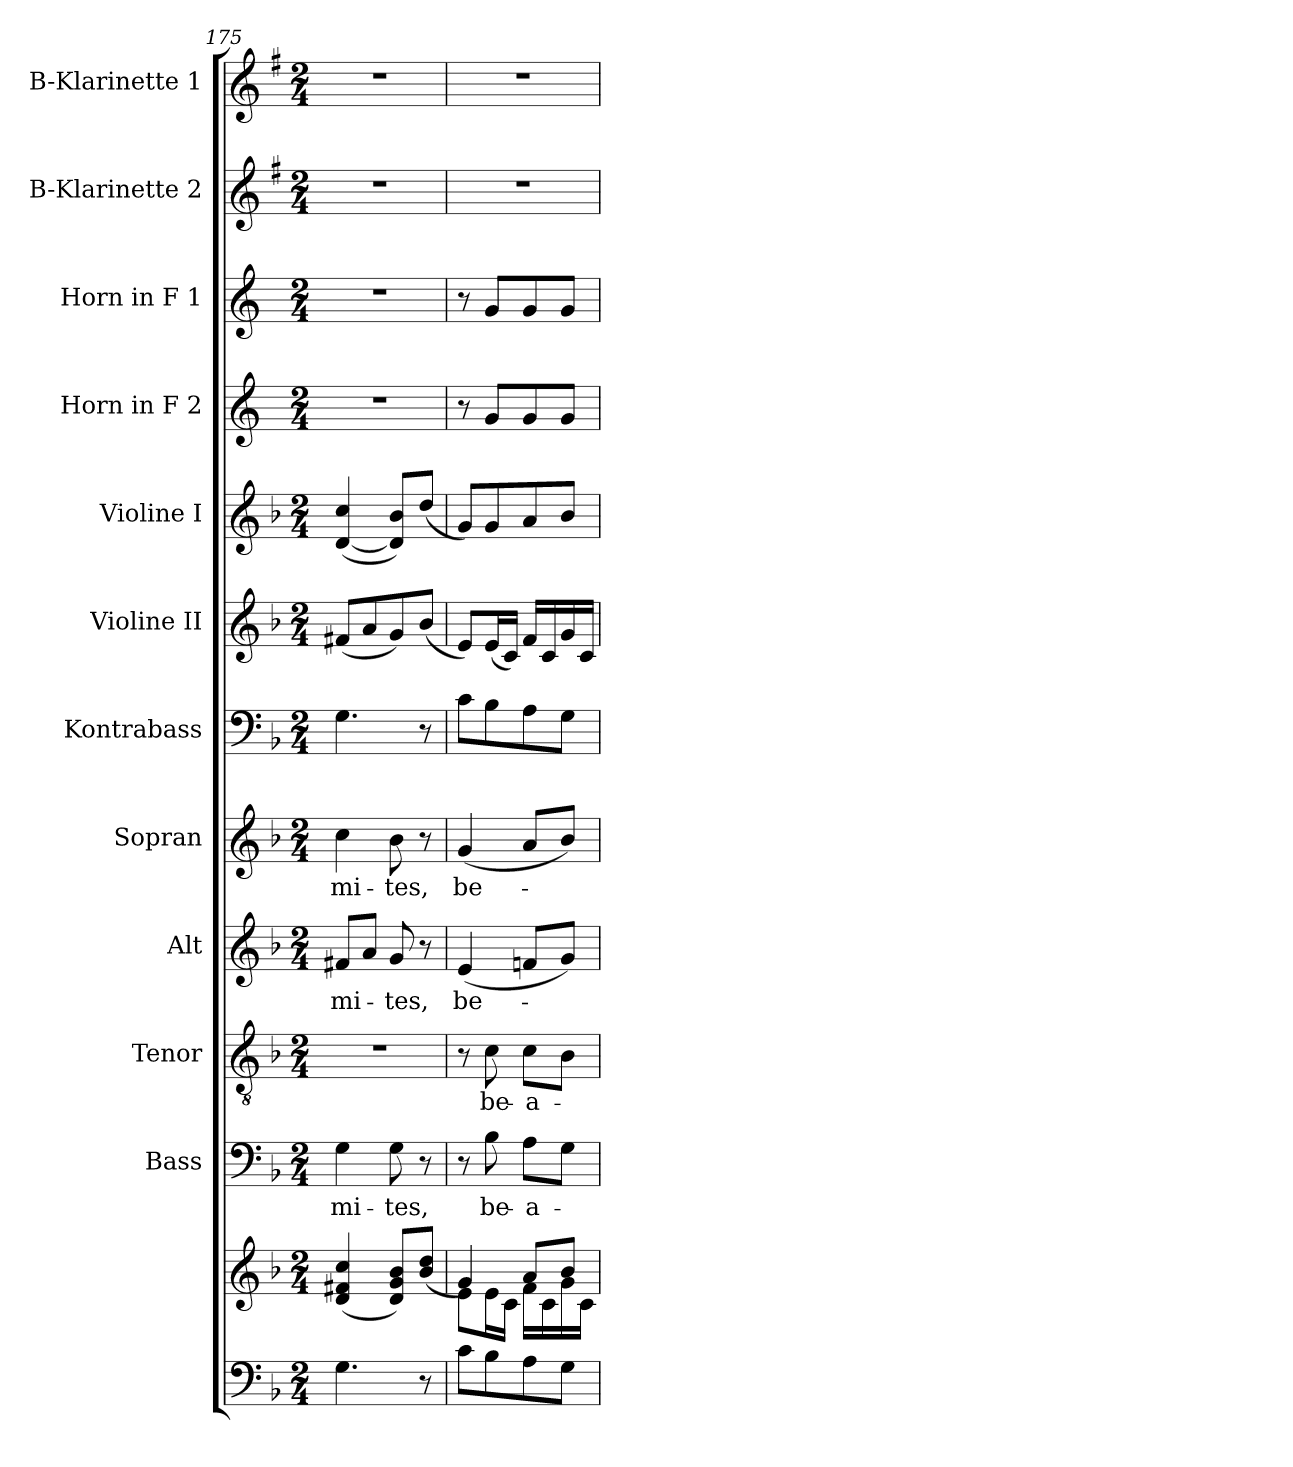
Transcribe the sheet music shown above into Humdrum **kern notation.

**kern	**kern	**kern	**text	**kern	**text	**kern	**text	**kern	**text	**kern	**kern	**kern	**kern	**kern	**kern	**kern
*part12	*part12	*part11	*part11	*part10	*part10	*part9	*part9	*part8	*part8	*part7	*part6	*part5	*part4	*part3	*part2	*part1
*staff13	*staff12	*staff11	*staff11	*staff10	*staff10	*staff9	*staff9	*staff8	*staff8	*staff7	*staff6	*staff5	*staff4	*staff3	*staff2	*staff1
*	*	*I"Bass	*	*I"Tenor	*	*I"Alt	*	*I"Sopran	*	*I"Kontrabass	*I"Violine II	*I"Violine I	*I"Horn in F 2	*I"Horn in F 1	*I"B-Klarinette 2	*I"B-Klarinette 1
*	*	*I'B.	*	*I'T.	*	*I'A.	*	*I'S.	*	*I'Kb.	*I'Vl. II	*I'Vl. I	*	*	*I'B Kl. 2	*I'B Kl. 1
*clefF4	*clefG2	*clefF4	*	*clefGv2	*	*clefG2	*	*clefG2	*	*clefF4	*clefG2	*clefG2	*clefG2	*clefG2	*clefG2	*clefG2
*	*	*	*	*	*	*	*	*	*	*ITrd7c12	*	*	*ITrd4c7	*ITrd4c7	*ITrd1c2	*ITrd1c2
*k[b-]	*k[b-]	*k[b-]	*	*k[b-]	*	*k[b-]	*	*k[b-]	*	*k[b-]	*k[b-]	*k[b-]	*k[b-]	*k[b-]	*k[b-]	*k[b-]
*F:	*F:	*F:	*	*F:	*	*F:	*	*F:	*	*F:	*F:	*F:	*F:	*F:	*F:	*F:
*M2/4	*M2/4	*M2/4	*	*M2/4	*	*M2/4	*	*M2/4	*	*M2/4	*M2/4	*M2/4	*M2/4	*M2/4	*M2/4	*M2/4
=175	=175	=175	=175	=175	=175	=175	=175	=175	=175	=175	=175	=175	=175	=175	=175	=175
!	!	!	!LO:LY:b	!	!	!	!LO:LY:b	!	!LO:LY:b	!	!	!	!	!	!	!
4.G\	(4d/ 4f#X/ 4cc/	4G\	mi-	2r	.	8f#X/L	mi-	4cc\	mi-	4.GG\	(<8f#X/L	([4d/ 4cc/	2r	2r	2r	2r
.	.	.	.	.	.	8a/J	.	.	.	.	8a/	.	.	.	.	.
!	!	!	!LO:LY:b	!	!	!	!LO:LY:b	!	!LO:LY:b	!	!	!	!	!	!	!
.	8d/ 8g/ 8b-/L)	8G\	-tes,	.	.	8g/	-tes,	8b-\	-tes,	.	8g/)	8d/] 8b-/L)	.	.	.	.
8r	(8b-/ 8dd/J	8r	.	.	.	8r	.	8r	.	8r	(<8b-/J	(<8dd/J	.	.	.	.
=176	=176	=176	=176	=176	=176	=176	=176	=176	=176	=176	=176	=176	=176	=176	=176	=176
*	*^	*	*	*	*	*	*	*	*	*	*	*	*	*	*	*
!	!	!	!	!	!	!	!	!LO:LY:b	!	!LO:LY:b	!	!	!	!	!	!	!
8c\L	4g/)	8e\L	8r	.	8r	.	(<4e/	be-	(<4g/	be-	8C\L	8e/L)	8g/L)	8r	8r	2r	2r
!	!	!	!	!LO:LY:b	!	!LO:LY:b	!	!	!	!	!	!	!	!	!	!	!
8B-\	.	16e\L	8B-\	be-	8c\	be-	.	.	.	.	8BB-\	(<16e/L	8g/	8c/L	8c/L	.	.
.	.	16c\JJ	.	.	.	.	.	.	.	.	.	16c/JJ)	.	.	.	.	.
!	!	!	!	!LO:LY:b	!	!LO:LY:b	!	!	!	!	!	!	!	!	!	!	!
8A\	8a/L	16f\LL	8A\L	-a-	8c\L	-a-	8fn/L	.	8a/L	.	8AA\	16f/LL	8a/	8c/	8c/	.	.
.	.	16c\	.	.	.	.	.	.	.	.	.	16c/	.	.	.	.	.
8G\J	8b-/J	16g\	8G\J	.	8B-\J	.	8g/J)	.	8b-/J)	.	8GG\J	16g/	8b-/J	8c/J	8c/J	.	.
.	.	16c\JJ	.	.	.	.	.	.	.	.	.	16c/JJ	.	.	.	.	.
*	*v	*v	*	*	*	*	*	*	*	*	*	*	*	*	*	*	*
=	=	=	=	=	=	=	=	=	=	=	=	=	=	=	=	=
*-	*-	*-	*-	*-	*-	*-	*-	*-	*-	*-	*-	*-	*-	*-	*-	*-
